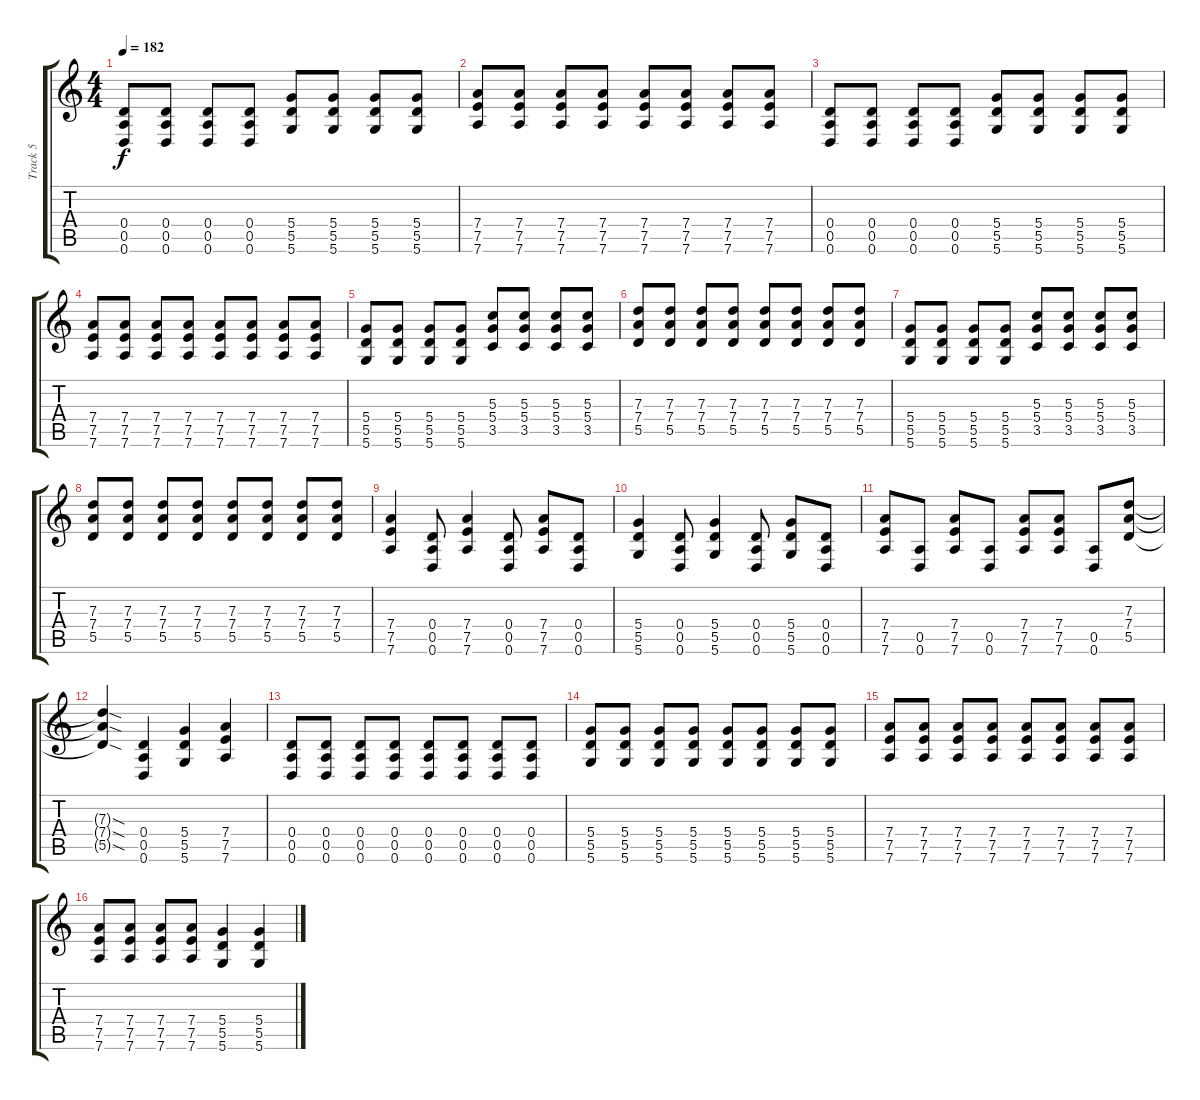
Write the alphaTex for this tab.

\track ("Track 5" "Track 5") {instrument distortionguitar}
\staff {score tabs}
\tuning (E4 B3 G3 D3 A2 D2) {hide}
\ts (4 4)
\tempo 182
\clef g2
\ks c
(0.4 0.5 0.6).8{dy f} (0.4 0.5 0.6).8 (0.4 0.5 0.6).8 (0.4 0.5 0.6).8 (5.4 5.5 5.6).8 (5.4 5.5 5.6).8 (5.4 5.5 5.6).8 (5.4 5.5 5.6).8 |
(7.4 7.5 7.6).8 (7.4 7.5 7.6).8 (7.4 7.5 7.6).8 (7.4 7.5 7.6).8 (7.4 7.5 7.6).8 (7.4 7.5 7.6).8 (7.4 7.5 7.6).8 (7.4 7.5 7.6).8 |
(0.4 0.5 0.6).8 (0.4 0.5 0.6).8 (0.4 0.5 0.6).8 (0.4 0.5 0.6).8 (5.4 5.5 5.6).8 (5.4 5.5 5.6).8 (5.4 5.5 5.6).8 (5.4 5.5 5.6).8 |
(7.4 7.5 7.6).8 (7.4 7.5 7.6).8 (7.4 7.5 7.6).8 (7.4 7.5 7.6).8 (7.4 7.5 7.6).8 (7.4 7.5 7.6).8 (7.4 7.5 7.6).8 (7.4 7.5 7.6).8 |
(5.4 5.5 5.6).8 (5.4 5.5 5.6).8 (5.4 5.5 5.6).8 (5.4 5.5 5.6).8 (5.3 5.4 3.5).8 (5.3 5.4 3.5).8 (5.3 5.4 3.5).8 (5.3 5.4 3.5).8 |
(7.3 7.4 5.5).8 (7.3 7.4 5.5).8 (7.3 7.4 5.5).8 (7.3 7.4 5.5).8 (7.3 7.4 5.5).8 (7.3 7.4 5.5).8 (7.3 7.4 5.5).8 (7.3 7.4 5.5).8 |
(5.4 5.5 5.6).8 (5.4 5.5 5.6).8 (5.4 5.5 5.6).8 (5.4 5.5 5.6).8 (5.3 5.4 3.5).8 (5.3 5.4 3.5).8 (5.3 5.4 3.5).8 (5.3 5.4 3.5).8 |
(7.3 7.4 5.5).8 (7.3 7.4 5.5).8 (7.3 7.4 5.5).8 (7.3 7.4 5.5).8 (7.3 7.4 5.5).8 (7.3 7.4 5.5).8 (7.3 7.4 5.5).8 (7.3 7.4 5.5).8 |
(7.4 7.5 7.6).4 (0.4 0.5 0.6).8 (7.4 7.5 7.6).4 (0.4 0.5 0.6).8 (7.4 7.5 7.6).8 (0.4 0.5 0.6).8 |
(5.4 5.5 5.6).4 (0.4 0.5 0.6).8 (5.4 5.5 5.6).4 (0.4 0.5 0.6).8 (5.4 5.5 5.6).8 (0.4 0.5 0.6).8 |
(7.4 7.5 7.6).8 (0.5 0.6).8 (7.4 7.5 7.6).8 (0.5 0.6).8 (7.4 7.5 7.6).8 (7.4 7.5 7.6).8 (0.5 0.6).8 (7.3 7.4 5.5).8 |
(7.3{sod t} 7.4{sod t} 5.5{sod t}).4 (0.4 0.5 0.6).4 (5.4 5.5 5.6).4 (7.4 7.5 7.6).4 |
(0.4 0.5 0.6).8 (0.4 0.5 0.6).8 (0.4 0.5 0.6).8 (0.4 0.5 0.6).8 (0.4 0.5 0.6).8 (0.4 0.5 0.6).8 (0.4 0.5 0.6).8 (0.4 0.5 0.6).8 |
(5.4 5.5 5.6).8 (5.4 5.5 5.6).8 (5.4 5.5 5.6).8 (5.4 5.5 5.6).8 (5.4 5.5 5.6).8 (5.4 5.5 5.6).8 (5.4 5.5 5.6).8 (5.4 5.5 5.6).8 |
(7.4 7.5 7.6).8 (7.4 7.5 7.6).8 (7.4 7.5 7.6).8 (7.4 7.5 7.6).8 (7.4 7.5 7.6).8 (7.4 7.5 7.6).8 (7.4 7.5 7.6).8 (7.4 7.5 7.6).8 |
(7.4 7.5 7.6).8 (7.4 7.5 7.6).8 (7.4 7.5 7.6).8 (7.4 7.5 7.6).8 (5.4 5.5 5.6).4 (5.4 5.5 5.6).4
